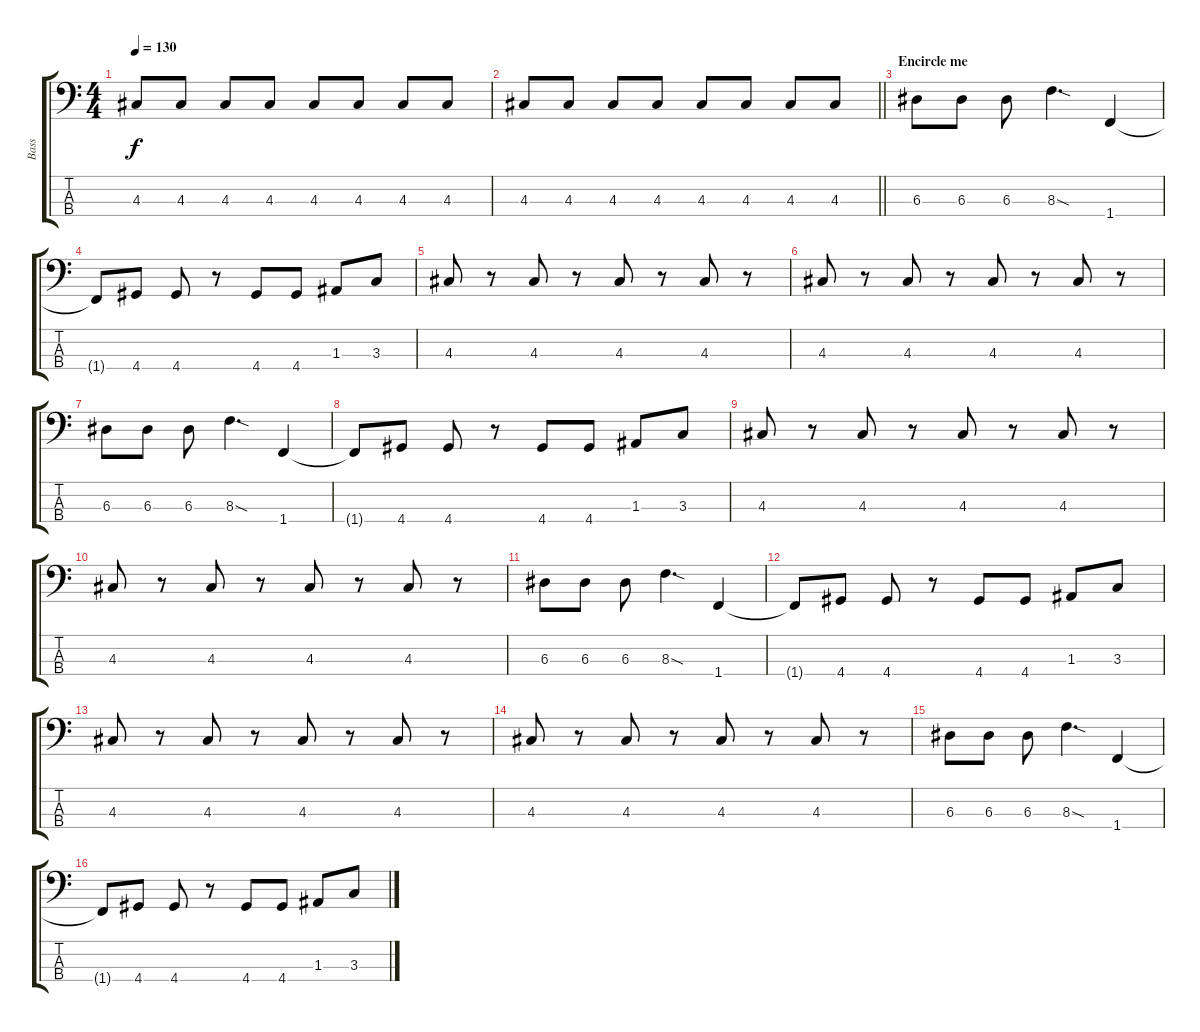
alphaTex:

\track ("Bass" "Bass") {instrument electricbasspick}
\staff {score tabs}
\tuning (G2 D2 A1 E1) {hide}
\ts (4 4)
\tempo 130
\clef f4
\ks c
4.3.8{dy f} 4.3.8 4.3.8 4.3.8 4.3.8 4.3.8 4.3.8 4.3.8 |
\barLineRight lightlight
4.3.8 4.3.8 4.3.8 4.3.8 4.3.8 4.3.8 4.3.8 4.3.8 |
\section ("" "Encircle me")
6.3.8 6.3.8 6.3.8 8.3{sod}.4{d} 1.4.4 |
1.4{t}.8 4.4.8 4.4.8 r.8 4.4.8 4.4.8 1.3.8 3.3.8 |
4.3.8 r.8 4.3.8 r.8 4.3.8 r.8 4.3.8 r.8 |
4.3.8 r.8 4.3.8 r.8 4.3.8 r.8 4.3.8 r.8 |
6.3.8 6.3.8 6.3.8 8.3{sod}.4{d} 1.4.4 |
1.4{t}.8 4.4.8 4.4.8 r.8 4.4.8 4.4.8 1.3.8 3.3.8 |
4.3.8 r.8 4.3.8 r.8 4.3.8 r.8 4.3.8 r.8 |
4.3.8 r.8 4.3.8 r.8 4.3.8 r.8 4.3.8 r.8 |
6.3.8 6.3.8 6.3.8 8.3{sod}.4{d} 1.4.4 |
1.4{t}.8 4.4.8 4.4.8 r.8 4.4.8 4.4.8 1.3.8 3.3.8 |
4.3.8 r.8 4.3.8 r.8 4.3.8 r.8 4.3.8 r.8 |
4.3.8 r.8 4.3.8 r.8 4.3.8 r.8 4.3.8 r.8 |
6.3.8 6.3.8 6.3.8 8.3{sod}.4{d} 1.4.4 |
1.4{t}.8 4.4.8 4.4.8 r.8 4.4.8 4.4.8 1.3.8 3.3.8
